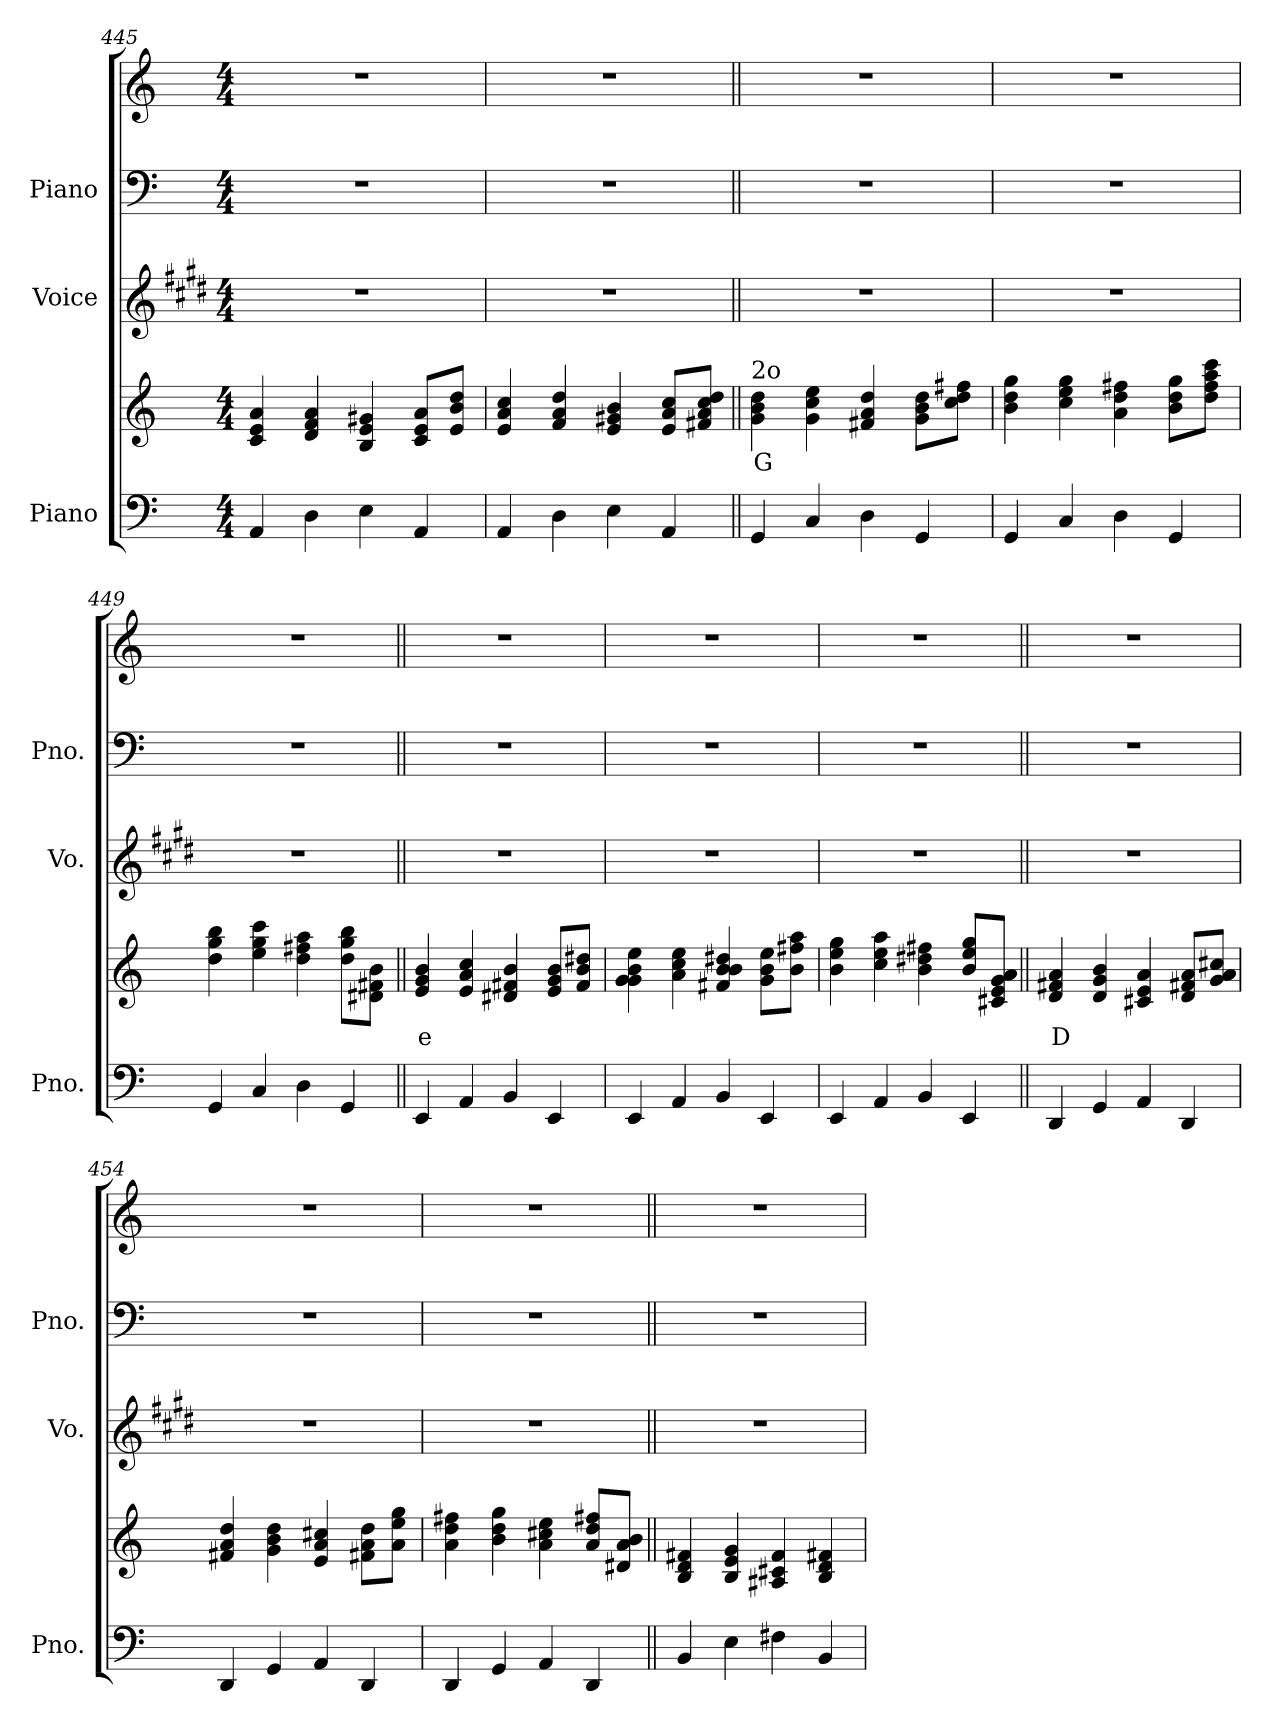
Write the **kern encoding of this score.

**kern	**kern	**text	**kern	**kern	**kern
*part3	*part3	*part3	*part2	*part1	*part1
*staff5	*staff4	*staff4	*staff3	*staff2	*staff1
*I"Piano	*	*	*I"Voice	*I"Piano	*
*I'Pno.	*	*	*I'Vo.	*I'Pno.	*
*clefF4	*clefG2	*	*clefG2	*clefF4	*clefG2
*k[]	*k[]	*	*k[f#c#g#d#]	*k[]	*k[]
*M4/4	*M4/4	*	*M4/4	*M4/4	*M4/4
=445	=445	=445	=445	=445	=445
4AA/	4c/ 4e/ 4a/	.	1r	1r	1r
4D\	4d/ 4f/ 4a/	.	.	.	.
4E\	4B/ 4e/ 4g#X/	.	.	.	.
4AA/	8c/ 8e/ 8a/L	.	.	.	.
.	8e/ 8b/ 8dd/J	.	.	.	.
=446	=446	=446	=446	=446	=446
4AA/	4e/ 4a/ 4cc/	.	1r	1r	1r
4D\	4f/ 4a/ 4dd/	.	.	.	.
4E\	4e/ 4g#X/ 4b/	.	.	.	.
4AA/	8e/ 8a/ 8cc/L	.	.	.	.
.	8f#X/ 8a/ 8cc/ 8dd/J	.	.	.	.
=447||	=447||	=447||	=447||	=447||	=447||
!	!LO:TX:a:t=2o	!	!	!	!
!	!	!LO:LY:b	!	!	!
4GG/	4g\ 4b\ 4dd\	G	1r	1r	1r
4C/	4g\ 4cc\ 4ee\	.	.	.	.
4D\	4f#X/ 4a/ 4dd/	.	.	.	.
4GG/	8g\ 8b\ 8dd\L	.	.	.	.
.	8cc\ 8dd\ 8ff#X\J	.	.	.	.
!!LO:LB:g=z
=448	=448	=448	=448	=448	=448
4GG/	4b\ 4dd\ 4gg\	.	1r	1r	1r
4C/	4cc\ 4ee\ 4gg\	.	.	.	.
4D\	4a\ 4dd\ 4ff#X\	.	.	.	.
4GG/	8b\ 8dd\ 8gg\L	.	.	.	.
.	8dd\ 8ff#\ 8aa\ 8ccc\J	.	.	.	.
=449	=449	=449	=449	=449	=449
4GG/	4dd\ 4gg\ 4bb\	.	1r	1r	1r
4C/	4ee\ 4gg\ 4ccc\	.	.	.	.
4D\	4dd\ 4ff#X\ 4aa\	.	.	.	.
4GG/	8dd\ 8gg\ 8bb\L	.	.	.	.
.	8d#X\ 8f#X\ 8b\J	.	.	.	.
=450||	=450||	=450||	=450||	=450||	=450||
!	!	!LO:LY:b	!	!	!
4EE/	4e/ 4g/ 4b/	e	1r	1r	1r
4AA/	4e/ 4a/ 4cc/	.	.	.	.
4BB/	4d#X/ 4f#X/ 4b/	.	.	.	.
4EE/	8e/ 8g/ 8b/L	.	.	.	.
.	8f#/ 8b/ 8dd#X/J	.	.	.	.
=451	=451	=451	=451	=451	=451
4EE/	4g\ 4g\ 4b\ 4ee\	.	1r	1r	1r
4AA/	4a\ 4cc\ 4ee\	.	.	.	.
4BB/	4f#X/ 4b/ 4b/ 4dd#X/	.	.	.	.
4EE/	8g\ 8b\ 8ee\L	.	.	.	.
.	8b\ 8ff#X\ 8aa\J	.	.	.	.
!!LO:LB:g=z
=452	=452	=452	=452	=452	=452
4EE/	4b\ 4ee\ 4gg\	.	1r	1r	1r
4AA/	4cc\ 4ee\ 4aa\	.	.	.	.
4BB/	4b\ 4dd#X\ 4ff#X\	.	.	.	.
4EE/	8b/ 8ee/ 8gg/L	.	.	.	.
.	8c#X/ 8e/ 8g/ 8a/J	.	.	.	.
=453||	=453||	=453||	=453||	=453||	=453||
!	!	!LO:LY:b	!	!	!
4DD/	4d/ 4f#X/ 4a/	D	1r	1r	1r
4GG/	4d/ 4g/ 4b/	.	.	.	.
4AA/	4c#X/ 4e/ 4a/	.	.	.	.
4DD/	8d/ 8f#X/ 8a/L	.	.	.	.
.	8g/ 8a/ 8cc#X/J	.	.	.	.
=454	=454	=454	=454	=454	=454
4DD/	4f#X/ 4a/ 4dd/	.	1r	1r	1r
4GG/	4g\ 4b\ 4dd\	.	.	.	.
4AA/	4e/ 4a/ 4cc#X/	.	.	.	.
4DD/	8f#X\ 8a\ 8dd\L	.	.	.	.
.	8a\ 8ee\ 8gg\J	.	.	.	.
=455	=455	=455	=455	=455	=455
4DD/	4a\ 4dd\ 4ff#X\	.	1r	1r	1r
4GG/	4b\ 4dd\ 4gg\	.	.	.	.
4AA/	4a\ 4cc#X\ 4ee\	.	.	.	.
4DD/	8a/ 8dd/ 8ff#X/L	.	.	.	.
.	8d#X/ 8a/ 8b/J	.	.	.	.
!!LO:LB:g=z
=456||	=456||	=456||	=456||	=456||	=456||
4BB/	4B/ 4d/ 4f#X/	.	1r	1r	1r
4E\	4B/ 4e/ 4g/	.	.	.	.
4F#X\	4A#X/ 4c#X/ 4f#/	.	.	.	.
4BB/	4B/ 4d/ 4f#X/	.	.	.	.
=	=	=	=	=	=
*-	*-	*-	*-	*-	*-
